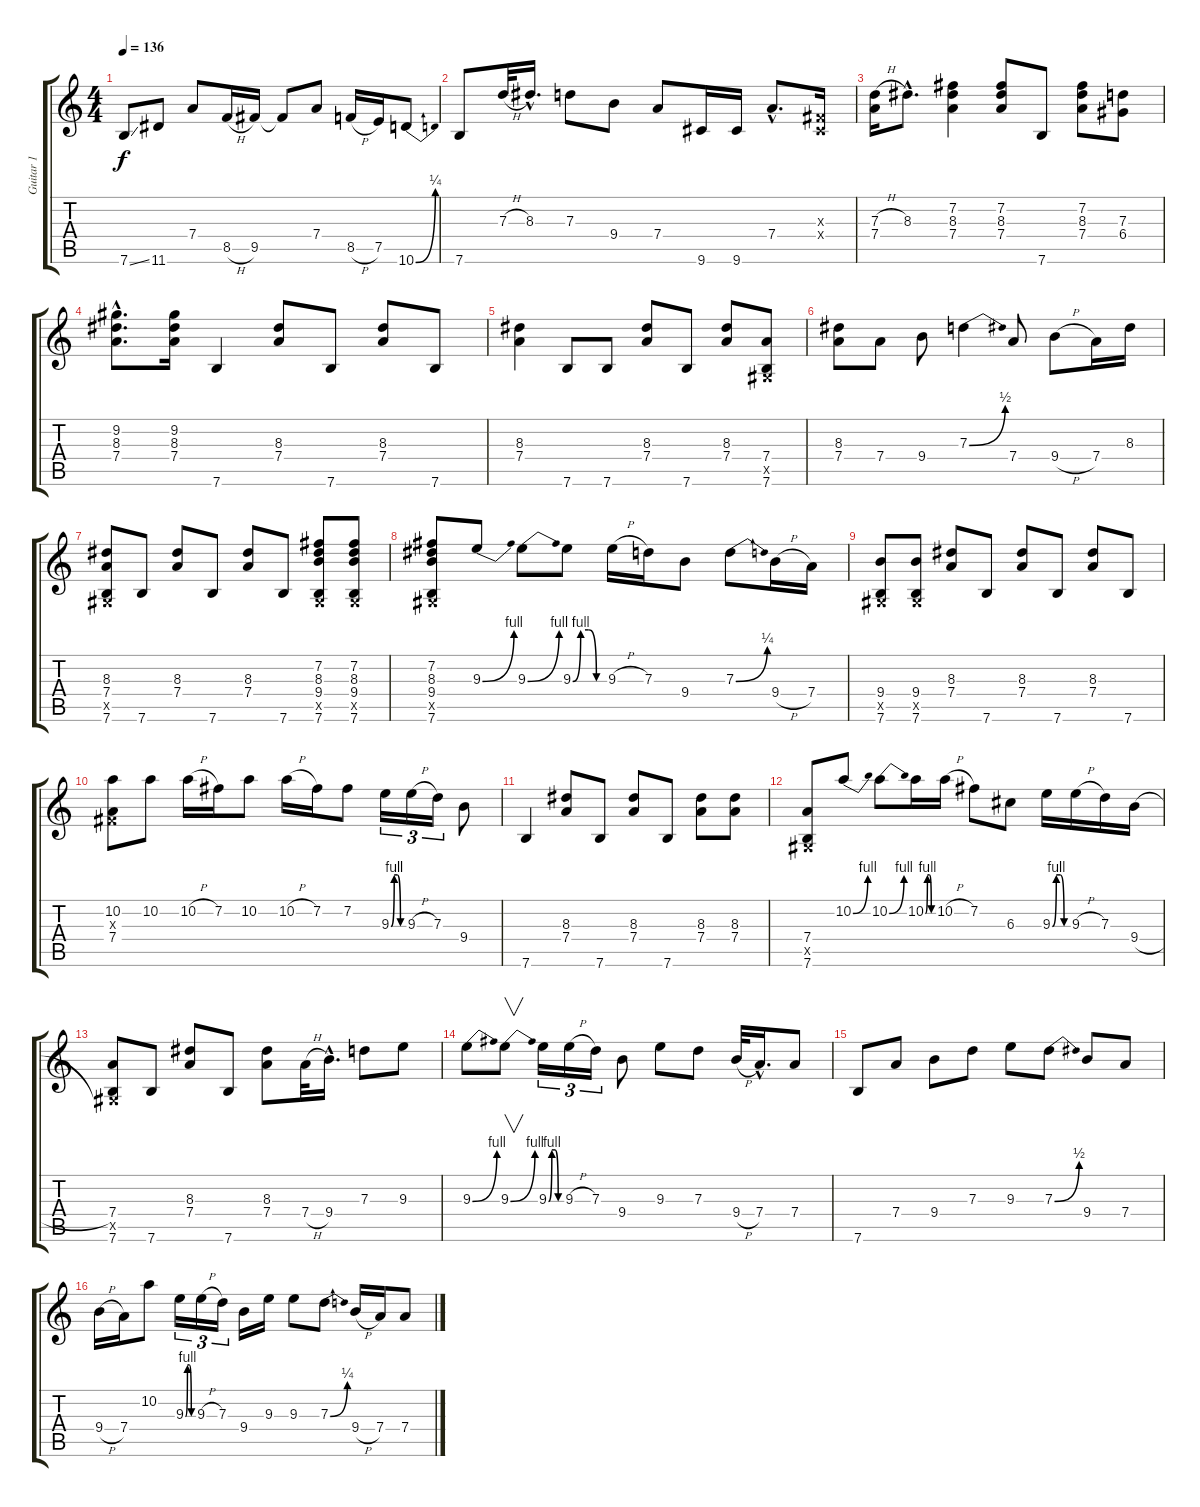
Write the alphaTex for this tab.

\track ("Guitar 1" "Guitar 1") {instrument distortionguitar}
\staff {score tabs}
\tuning (E4 B3 G3 D3 A2 E2) {hide}
\ts (4 4)
\tempo 136
\clef g2
\ks c
7.6{ss}.8{dy f} 11.6.8 7.4.8 8.5{h}.16 9.5.16 9.5{t}.8 7.4.8 8.5{h}.16 7.5.16 10.6{be (bend 0 0 60 1)}.8 |
7.6.8 7.3{h}.32 8.3{hac}.16{d} 7.3.8 9.4.8 7.4.8 9.6.16 9.6.16 7.4{hac}.8{d} (-1.3{x} -1.4{x}).16 |
(7.3{h} 7.4).16 8.3{hac}.8{d} (7.2 8.3 7.4).4 (7.2 8.3 7.4).8 7.6.8 (7.2 8.3 7.4).8 (7.3 6.4).8 |
(9.2{hac} 8.3{hac} 7.4{hac}).8{d} (9.2 8.3 7.4).16 7.6.4 (8.3 7.4).8 7.6.8 (8.3 7.4).8 7.6.8 |
(8.3 7.4).4 7.6.8 7.6.8 (8.3 7.4).8 7.6.8 (8.3 7.4).8 (7.4 -1.5{x} 7.6).8 |
(8.3 7.4).8 7.4.8 9.4.8 7.3{be (bend 0 0 60 2)}.4 7.4.8 9.4{h}.8 7.4.16 8.3.16 |
(8.3 7.4 -1.5{x} 7.6).8 7.6.8 (8.3 7.4).8 7.6.8 (8.3 7.4).8 7.6.8 (7.2 8.3 9.4 -1.5{x} 7.6).8 (7.2 8.3 9.4 -1.5{x} 7.6).8 |
(7.2 8.3 9.4 -1.5{x} 7.6).8 9.3{be (bend 0 0 60 4)}.8 9.3{be (bend 0 0 60 4)}.8 9.3{be (custom 0 0 15 4 30 4 45 0 60 0)}.8 9.3{h}.16 7.3.16 9.4.8 7.3{be (bend 0 0 60 1)}.8 9.4{h}.16 7.4.16 |
(9.4 -1.5{x} 7.6).8 (9.4 -1.5{x} 7.6).8 (8.3 7.4).8 7.6.8 (8.3 7.4).8 7.6.8 (8.3 7.4).8 7.6.8 |
(10.2 -1.3{x} 7.4).8 10.2.8 10.2{h}.16 7.2.16 10.2.8 10.2{h}.16 7.2.16 7.2.8 9.3{be (custom 0 0 15 4 30 4 45 0 60 0)}.16{tu (3 2)} 9.3{h}.16{tu (3 2)} 7.3.16{tu (3 2)} 9.4.8 |
7.6.4 (8.3 7.4).8 7.6.8 (8.3 7.4).8 7.6.8 (8.3 7.4).8 (8.3 7.4).8 |
(7.4 -1.5{x} 7.6).8 10.2{be (bend 0 0 60 4)}.8 10.2{be (bend 0 0 60 4)}.8 10.2{be (custom 0 0 15 4 30 4 45 0 60 0)}.16 10.2{h}.16 7.2.8 6.3.8 9.3{be (custom 0 0 15 4 30 4 45 0 60 0)}.16 9.3{h}.16 7.3.16 9.4{h}.16 |
(7.4 -1.5{x} 7.6).8 7.6.8 (8.3 7.4).8 7.6.8 (8.3 7.4).8 7.4{h}.32 9.4{hac}.16{d} 7.3.8 9.3.8 |
9.3{be (bend 0 0 60 4)}.8 9.3{be (bend 0 0 60 4)}.8{v} 9.3{be (custom 0 0 15 4 30 4 45 0 60 0)}.16{tu (3 2)} 9.3{h}.16{tu (3 2)} 7.3.16{tu (3 2)} 9.4.8 9.3.8 7.3.8 9.4{h}.32 7.4{hac}.16{d} 7.4.8 |
7.6.8 7.4.8 9.4.8 7.3.8 9.3.8 7.3{be (bend 0 0 60 2)}.8 9.4.8 7.4.8 |
9.4{h}.16 7.4.16 10.2.8 9.3{be (custom 0 0 15 4 30 4 45 0 60 0)}.16{tu (3 2)} 9.3{h}.16{tu (3 2)} 7.3.16{tu (3 2)} 9.4.16 9.3.16 9.3.8 7.3{be (bend 0 0 60 1)}.8 9.4{h}.16 7.4.16 7.4.8
